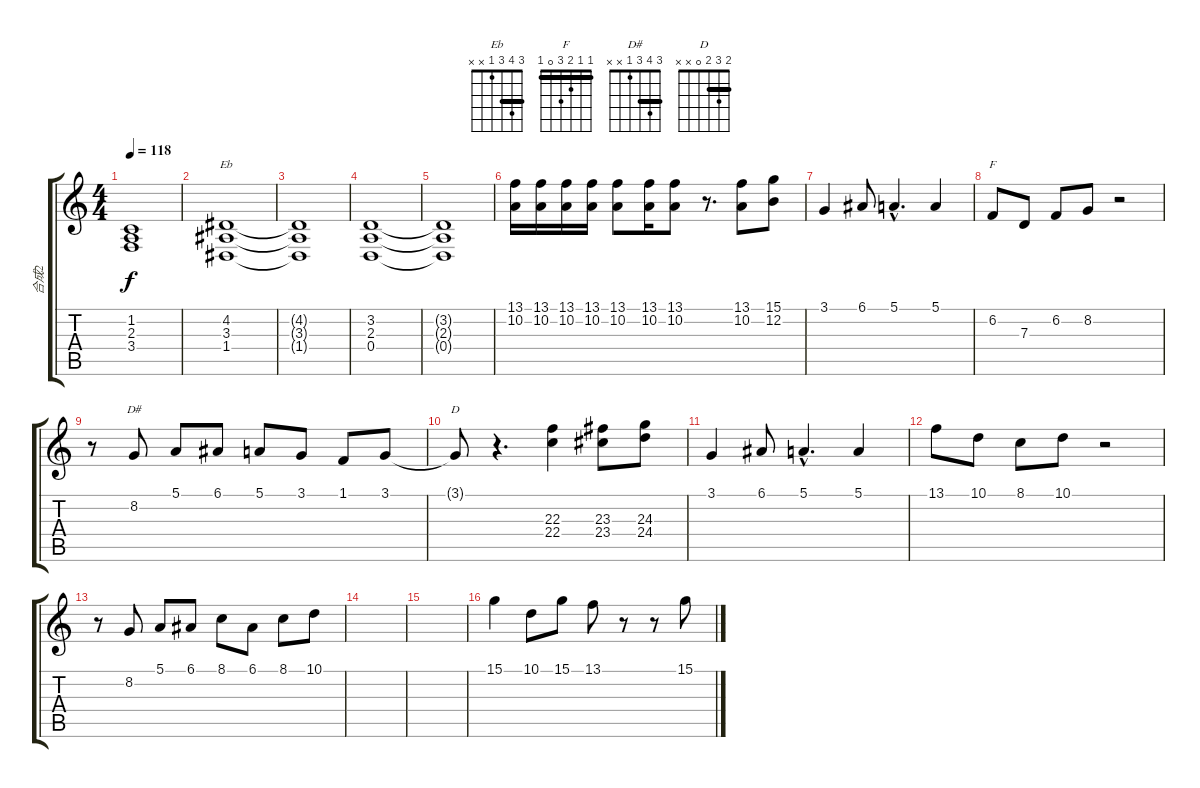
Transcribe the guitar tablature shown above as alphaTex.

\track ("合成2" "合成2") {instrument violin}
\staff {score tabs}
\tuning (E4 B3 G3 D3 A2 E2) {hide}
\chord ("Eb" 3 4 3 1 x x) {barre 3}
\chord ("F" 1 1 2 3 0 1) {barre 1}
\chord ("D#" 3 4 3 1 x x) {barre 3}
\chord ("D" 2 3 2 0 x x) {barre 2}
\ts (4 4)
\tempo 118
\clef g2
\ks c
(1.2{t} 2.3{t} 3.4{t}).1{dy f} |
(4.2 3.3 1.4).1{ch "Eb"} |
(4.2{t} 3.3{t} 1.4{t}).1 |
(3.2 2.3 0.4).1 |
(3.2{t} 2.3{t} 0.4{t}).1 |
(13.1 10.2).16 (13.1 10.2).16 (13.1 10.2).16 (13.1 10.2).16 (13.1 10.2).8 (13.1 10.2).16 (13.1 10.2).8 r.8{d} (13.1 10.2).8 (15.1 12.2).8 |
3.1.4 6.1.8 5.1{hac}.4{d} 5.1.4 |
6.2.8{ch "F"} 7.3.8 6.2.8 8.2.8 r.2 |
r.8 8.2.8{ch "D#"} 5.1.8 6.1.8 5.1.8 3.1.8 1.1.8 3.1.8 |
3.1{t}.8{ch "D"} r.4{d} (22.3 22.4).4 (23.3 23.4).8 (24.3 24.4).8 |
3.1.4 6.1.8 5.1{hac}.4{d} 5.1.4 |
13.1.8 10.1.8 8.1.8 10.1.8 r.2 |
r.8 8.2.8 5.1.8 6.1.8 8.1.8 6.1.8 8.1.8 10.1.8 |
|
|
15.1.4 10.1.8 15.1.8 13.1.8 r.8 r.8 15.1.8
